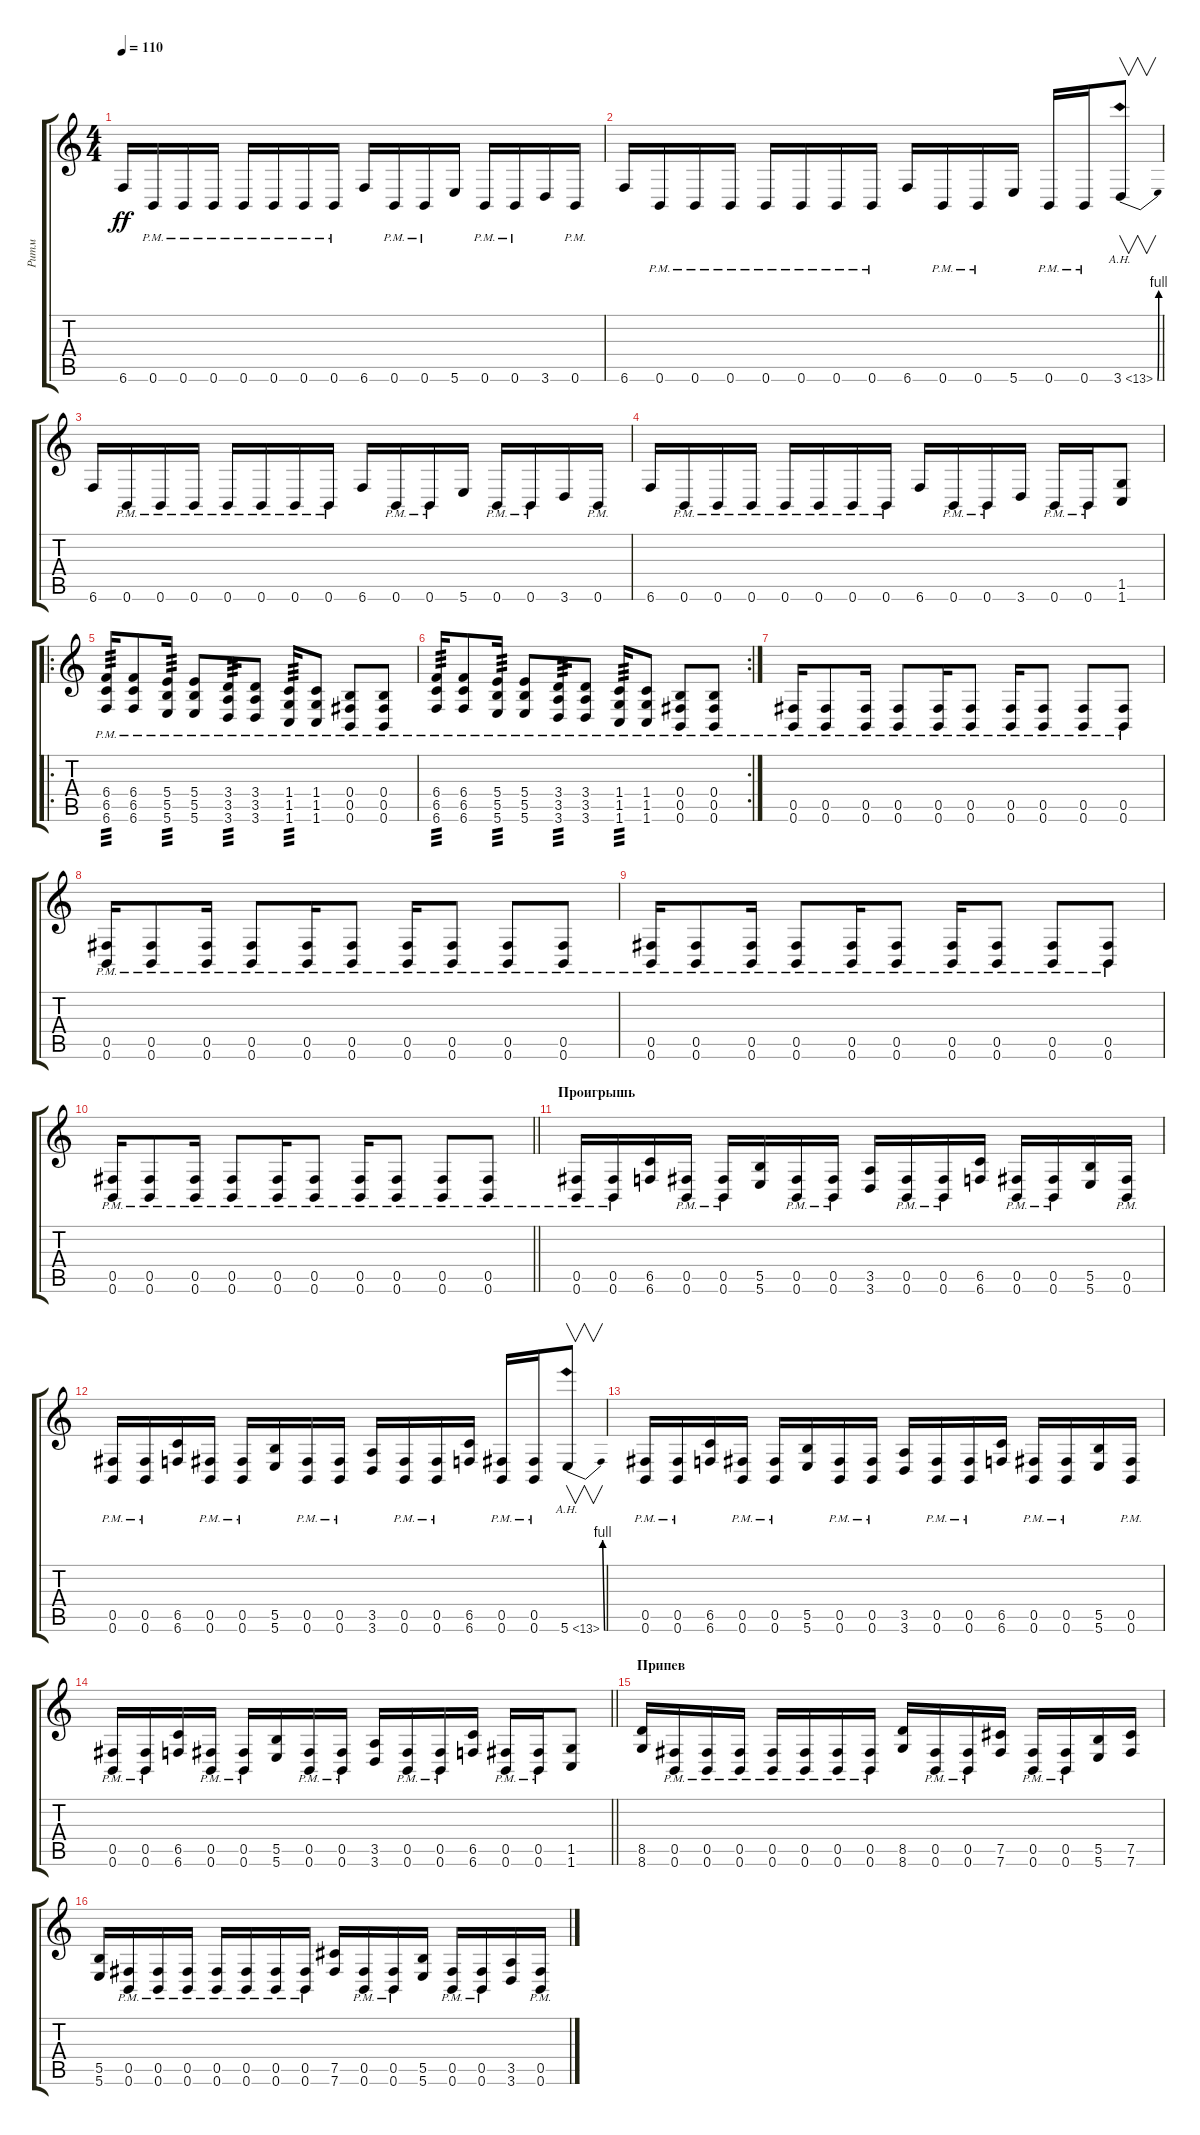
\track ("Ритм" "Ритм") {instrument distortionguitar}
\staff {score tabs}
\tuning (Db4 Ab3 E3 B2 Gb2 B1) {hide}
\ts (4 4)
\tempo 110
\clef g2
\ks c
6.6.16{dy ff} 0.6{pm}.16 0.6{pm}.16 0.6{pm}.16 0.6{pm}.16 0.6{pm}.16 0.6{pm}.16 0.6{pm}.16 6.6.16 0.6{pm}.16 0.6{pm}.16 5.6.16 0.6{pm}.16 0.6{pm}.16 3.6.16 0.6{pm}.16 |
6.6.16 0.6{pm}.16 0.6{pm}.16 0.6{pm}.16 0.6{pm}.16 0.6{pm}.16 0.6{pm}.16 0.6{pm}.16 6.6.16 0.6{pm}.16 0.6{pm}.16 5.6.16 0.6{pm}.16 0.6{pm}.16 3.6{be (bend 0 0 60 4) ah 10}.8{v} |
6.6.16 0.6{pm}.16 0.6{pm}.16 0.6{pm}.16 0.6{pm}.16 0.6{pm}.16 0.6{pm}.16 0.6{pm}.16 6.6.16 0.6{pm}.16 0.6{pm}.16 5.6.16 0.6{pm}.16 0.6{pm}.16 3.6.16 0.6{pm}.16 |
6.6.16 0.6{pm}.16 0.6{pm}.16 0.6{pm}.16 0.6{pm}.16 0.6{pm}.16 0.6{pm}.16 0.6{pm}.16 6.6.16 0.6{pm}.16 0.6{pm}.16 3.6.16 0.6{pm}.16 0.6{pm}.16 (1.5 1.6).8 |
\ro
(6.4 6.5 6.6{pm}).16{tp 3} (6.4 6.5 6.6{pm}).8 (5.4 5.5 5.6{pm}).16{tp 3} (5.4 5.5 5.6{pm}).8 (3.4 3.5 3.6{pm}).16{tp 3} (3.4 3.5 3.6{pm}).8 (1.4 1.5 1.6{pm}).16{tp 3} (1.4 1.5 1.6{pm}).8 (0.4{pm} 0.5{pm} 0.6{pm}).8 (0.4{pm} 0.5{pm} 0.6{pm}).8 |
\rc 2
(6.4 6.5 6.6{pm}).16{tp 3} (6.4 6.5 6.6{pm}).8 (5.4 5.5 5.6{pm}).16{tp 3} (5.4 5.5 5.6{pm}).8 (3.4 3.5 3.6{pm}).16{tp 3} (3.4 3.5 3.6{pm}).8 (1.4{pm} 1.5{pm} 1.6{pm}).16{tp 3} (1.4{pm} 1.5{pm} 1.6{pm}).8 (0.4{pm} 0.5{pm} 0.6{pm}).8 (0.4{pm} 0.5{pm} 0.6{pm}).8 |
(0.5{pm} 0.6{pm}).16 (0.5{pm} 0.6{pm}).8 (0.5{pm} 0.6{pm}).16 (0.5{pm} 0.6{pm}).8 (0.5{pm} 0.6{pm}).16 (0.5{pm} 0.6{pm}).8 (0.5{pm} 0.6{pm}).16 (0.5{pm} 0.6{pm}).8 (0.5{pm} 0.6{pm}).8 (0.5{pm} 0.6{pm}).8 |
(0.5{pm} 0.6{pm}).16 (0.5{pm} 0.6{pm}).8 (0.5{pm} 0.6{pm}).16 (0.5{pm} 0.6{pm}).8 (0.5{pm} 0.6{pm}).16 (0.5{pm} 0.6{pm}).8 (0.5{pm} 0.6{pm}).16 (0.5{pm} 0.6{pm}).8 (0.5{pm} 0.6{pm}).8 (0.5{pm} 0.6{pm}).8 |
(0.5{pm} 0.6{pm}).16 (0.5{pm} 0.6{pm}).8 (0.5{pm} 0.6{pm}).16 (0.5{pm} 0.6{pm}).8 (0.5{pm} 0.6{pm}).16 (0.5{pm} 0.6{pm}).8 (0.5{pm} 0.6{pm}).16 (0.5{pm} 0.6{pm}).8 (0.5{pm} 0.6{pm}).8 (0.5{pm} 0.6{pm}).8 |
\barLineRight lightlight
(0.5{pm} 0.6{pm}).16 (0.5{pm} 0.6{pm}).8 (0.5{pm} 0.6{pm}).16 (0.5{pm} 0.6{pm}).8 (0.5{pm} 0.6{pm}).16 (0.5{pm} 0.6{pm}).8 (0.5{pm} 0.6{pm}).16 (0.5{pm} 0.6{pm}).8 (0.5{pm} 0.6{pm}).8 (0.5{pm} 0.6{pm}).8 |
\section ("" "Проигрышь")
(0.5{pm} 0.6{pm}).16 (0.5{pm} 0.6{pm}).16 (6.5 6.6).16 (0.5{pm} 0.6{pm}).16 (0.5{pm} 0.6{pm}).16 (5.5 5.6).16 (0.5{pm} 0.6{pm}).16 (0.5{pm} 0.6{pm}).16 (3.5 3.6).16 (0.5{pm} 0.6{pm}).16 (0.5{pm} 0.6{pm}).16 (6.5 6.6).16 (0.5{pm} 0.6{pm}).16 (0.5{pm} 0.6{pm}).16 (5.5 5.6).16 (0.5{pm} 0.6{pm}).16 |
(0.5{pm} 0.6{pm}).16 (0.5{pm} 0.6{pm}).16 (6.5 6.6).16 (0.5{pm} 0.6{pm}).16 (0.5{pm} 0.6{pm}).16 (5.5 5.6).16 (0.5{pm} 0.6{pm}).16 (0.5{pm} 0.6{pm}).16 (3.5 3.6).16 (0.5{pm} 0.6{pm}).16 (0.5{pm} 0.6{pm}).16 (6.5 6.6).16 (0.5{pm} 0.6{pm}).16 (0.5{pm} 0.6{pm}).16 5.6{be (bend 0 0 60 4) ah 8}.8{v} |
(0.5{pm} 0.6{pm}).16 (0.5{pm} 0.6{pm}).16 (6.5 6.6).16 (0.5{pm} 0.6{pm}).16 (0.5{pm} 0.6{pm}).16 (5.5 5.6).16 (0.5{pm} 0.6{pm}).16 (0.5{pm} 0.6{pm}).16 (3.5 3.6).16 (0.5{pm} 0.6{pm}).16 (0.5{pm} 0.6{pm}).16 (6.5 6.6).16 (0.5{pm} 0.6{pm}).16 (0.5{pm} 0.6{pm}).16 (5.5 5.6).16 (0.5{pm} 0.6{pm}).16 |
\barLineRight lightlight
(0.5{pm} 0.6{pm}).16 (0.5{pm} 0.6{pm}).16 (6.5 6.6).16 (0.5{pm} 0.6{pm}).16 (0.5{pm} 0.6{pm}).16 (5.5 5.6).16 (0.5{pm} 0.6{pm}).16 (0.5{pm} 0.6{pm}).16 (3.5 3.6).16 (0.5{pm} 0.6{pm}).16 (0.5{pm} 0.6{pm}).16 (6.5 6.6).16 (0.5{pm} 0.6{pm}).16 (0.5{pm} 0.6{pm}).16 (1.5 1.6).8 |
\section ("" "Припев")
(8.5 8.6).16 (0.5{pm} 0.6{pm}).16 (0.5{pm} 0.6{pm}).16 (0.5{pm} 0.6{pm}).16 (0.5{pm} 0.6{pm}).16 (0.5{pm} 0.6{pm}).16 (0.5{pm} 0.6{pm}).16 (0.5{pm} 0.6{pm}).16 (8.5 8.6).16 (0.5{pm} 0.6{pm}).16 (0.5{pm} 0.6{pm}).16 (7.5 7.6).16 (0.5{pm} 0.6{pm}).16 (0.5{pm} 0.6{pm}).16 (5.5 5.6).16 (7.5 7.6).16 |
(5.5 5.6).16 (0.5{pm} 0.6{pm}).16 (0.5{pm} 0.6{pm}).16 (0.5{pm} 0.6{pm}).16 (0.5{pm} 0.6{pm}).16 (0.5{pm} 0.6{pm}).16 (0.5{pm} 0.6{pm}).16 (0.5{pm} 0.6{pm}).16 (7.5 7.6).16 (0.5{pm} 0.6{pm}).16 (0.5{pm} 0.6{pm}).16 (5.5 5.6).16 (0.5{pm} 0.6{pm}).16 (0.5{pm} 0.6{pm}).16 (3.5 3.6).16 (0.5{pm} 0.6{pm}).16
